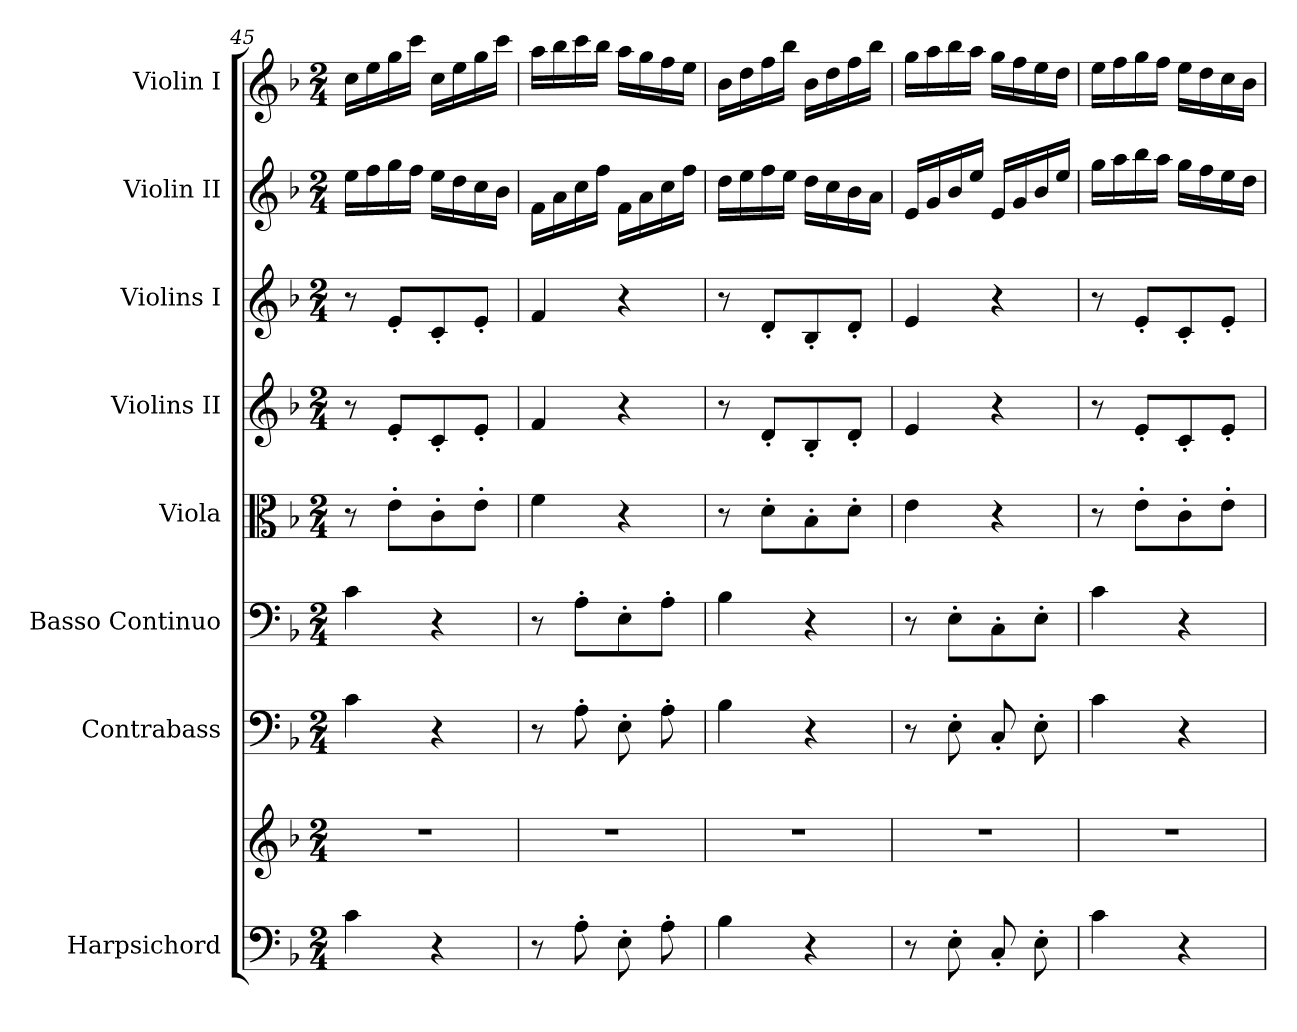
**kern	**kern	**kern	**kern	**kern	**kern	**kern	**kern	**kern
*part8	*part8	*part7	*part6	*part5	*part4	*part3	*part2	*part1
*staff9	*staff8	*staff7	*staff6	*staff5	*staff4	*staff3	*staff2	*staff1
*I"Harpsichord	*	*I"Contrabass	*I"Basso Continuo	*I"Viola	*I"Violins II	*I"Violins I	*I"Violin II	*I"Violin I
*I'Hch.	*	*I'Cb.	*I'B.C.	*I'Vla.	*I'Vlns. II	*I'Vlns. I	*I'Vln. II	*I'Vln. I
*clefF4	*clefG2	*clefF4	*clefF4	*clefC3	*clefG2	*clefG2	*clefG2	*clefG2
*	*	*ITrd7c12	*	*	*	*	*	*
*k[b-]	*k[b-]	*k[b-]	*k[b-]	*k[b-]	*k[b-]	*k[b-]	*k[b-]	*k[b-]
*M2/4	*M2/4	*M2/4	*M2/4	*M2/4	*M2/4	*M2/4	*M2/4	*M2/4
=45	=45	=45	=45	=45	=45	=45	=45	=45
4c\	2r	4C\	4c\	8r	8r	8r	16ee\LL	16cc\LL
.	.	.	.	.	.	.	16ff\	16ee\
.	.	.	.	8e'\L	8e'/L	8e'/L	16gg\	16gg\
.	.	.	.	.	.	.	16ff\JJ	16ccc\JJ
4r	.	4r	4r	8c'\	8c'/	8c'/	16ee\LL	16cc\LL
.	.	.	.	.	.	.	16dd\	16ee\
.	.	.	.	8e'\J	8e'/J	8e'/J	16cc\	16gg\
.	.	.	.	.	.	.	16b-\JJ	16ccc\JJ
=46	=46	=46	=46	=46	=46	=46	=46	=46
8r	2r	8r	8r	4f\	4f/	4f/	16f\LL	16aa\LL
.	.	.	.	.	.	.	16a\	16bb-\
8A'\	.	8AA'\	8A'\L	.	.	.	16cc\	16ccc\
.	.	.	.	.	.	.	16ff\JJ	16bb-\JJ
8E'\	.	8EE'\	8E'\	4r	4r	4r	16f\LL	16aa\LL
.	.	.	.	.	.	.	16a\	16gg\
8A'\	.	8AA'\	8A'\J	.	.	.	16cc\	16ff\
.	.	.	.	.	.	.	16ff\JJ	16ee\JJ
=47	=47	=47	=47	=47	=47	=47	=47	=47
4B-\	2r	4BB-\	4B-\	8r	8r	8r	16dd\LL	16b-\LL
.	.	.	.	.	.	.	16ee\	16dd\
.	.	.	.	8d'\L	8d'/L	8d'/L	16ff\	16ff\
.	.	.	.	.	.	.	16ee\JJ	16bb-\JJ
4r	.	4r	4r	8B-'\	8B-'/	8B-'/	16dd\LL	16b-\LL
.	.	.	.	.	.	.	16cc\	16dd\
.	.	.	.	8d'\J	8d'/J	8d'/J	16b-\	16ff\
.	.	.	.	.	.	.	16a\JJ	16bb-\JJ
!!LO:PB:g=z
=48	=48	=48	=48	=48	=48	=48	=48	=48
8r	2r	8r	8r	4e\	4e/	4e/	16e/LL	16gg\LL
.	.	.	.	.	.	.	16g/	16aa\
8E'\	.	8EE'\	8E'\L	.	.	.	16b-/	16bb-\
.	.	.	.	.	.	.	16ee/JJ	16aa\JJ
8C'/	.	8CC'/	8C'\	4r	4r	4r	16e/LL	16gg\LL
.	.	.	.	.	.	.	16g/	16ff\
8E'\	.	8EE'\	8E'\J	.	.	.	16b-/	16ee\
.	.	.	.	.	.	.	16ee/JJ	16dd\JJ
=49	=49	=49	=49	=49	=49	=49	=49	=49
4c\	2r	4C\	4c\	8r	8r	8r	16gg\LL	16ee\LL
.	.	.	.	.	.	.	16aa\	16ff\
.	.	.	.	8e'\L	8e'/L	8e'/L	16bb-\	16gg\
.	.	.	.	.	.	.	16aa\JJ	16ff\JJ
4r	.	4r	4r	8c'\	8c'/	8c'/	16gg\LL	16ee\LL
.	.	.	.	.	.	.	16ff\	16dd\
.	.	.	.	8e'\J	8e'/J	8e'/J	16ee\	16cc\
.	.	.	.	.	.	.	16dd\JJ	16b-\JJ
=	=	=	=	=	=	=	=	=
*-	*-	*-	*-	*-	*-	*-	*-	*-
